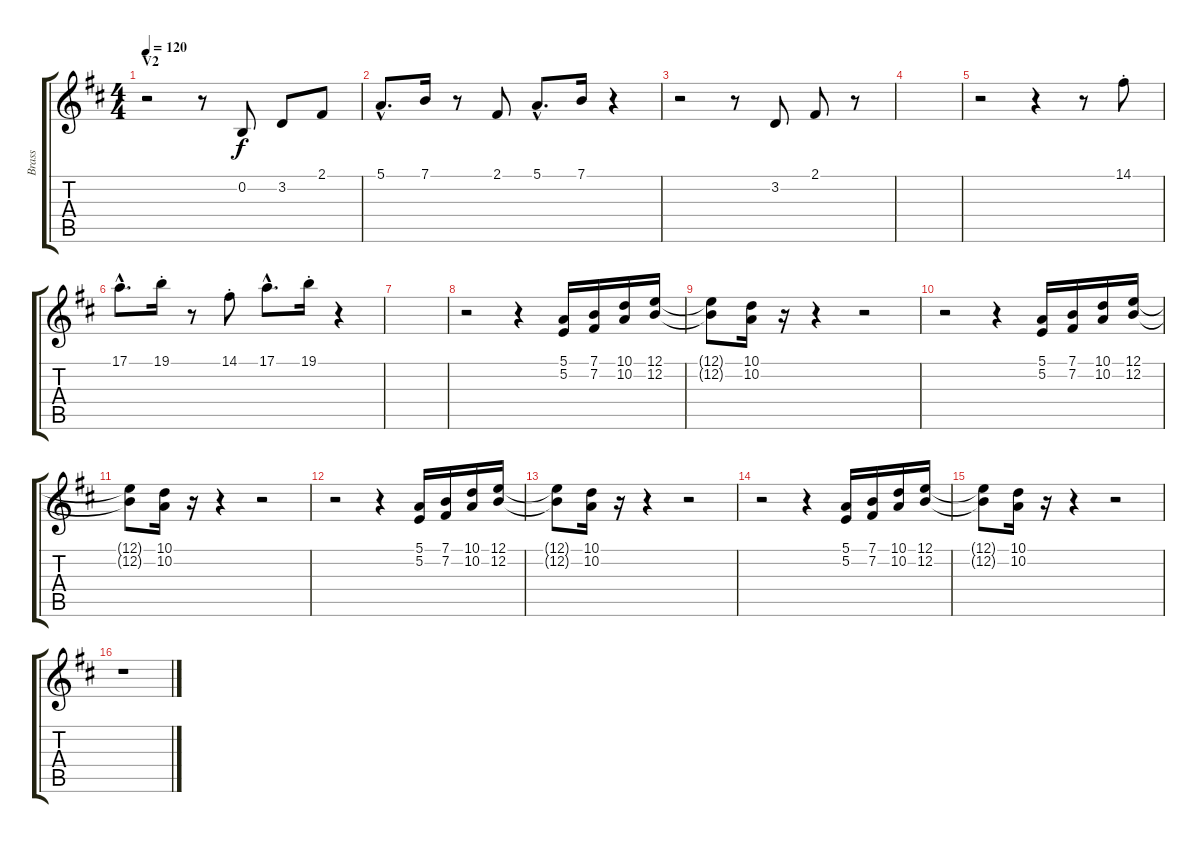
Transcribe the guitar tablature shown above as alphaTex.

\track ("Brass" "Brass") {instrument brasssection}
\staff {score tabs}
\tuning (E4 B3 G3 D3 A2 E2) {hide}
\ts (4 4)
\section ("" "V2")
\tempo 120
\clef g2
\ks d
r.2{dy f} r.8 0.2.8 3.2.8 2.1.8 |
5.1{hac}.8{d} 7.1.16 r.8 2.1.8 5.1{hac}.8{d} 7.1.16 r.4 |
r.2 r.8 3.2.8 2.1.8 r.8 |
|
r.2 r.4 r.8 14.1{st}.8 |
17.1{hac}.8{d} 19.1{st}.16 r.8 14.1{st}.8 17.1{hac}.8{d} 19.1{st}.16 r.4 |
|
r.2 r.4 (5.1 5.2).16 (7.1 7.2).16 (10.1 10.2).16 (12.1 12.2).16 |
(12.1{t} 12.2{t}).8 (10.1 10.2).16 r.16 r.4 r.2 |
r.2 r.4 (5.1 5.2).16 (7.1 7.2).16 (10.1 10.2).16 (12.1 12.2).16 |
(12.1{t} 12.2{t}).8 (10.1 10.2).16 r.16 r.4 r.2 |
r.2 r.4 (5.1 5.2).16 (7.1 7.2).16 (10.1 10.2).16 (12.1 12.2).16 |
(12.1{t} 12.2{t}).8 (10.1 10.2).16 r.16 r.4 r.2 |
r.2 r.4 (5.1 5.2).16 (7.1 7.2).16 (10.1 10.2).16 (12.1 12.2).16 |
(12.1{t} 12.2{t}).8 (10.1 10.2).16 r.16 r.4 r.2 |
r.1
